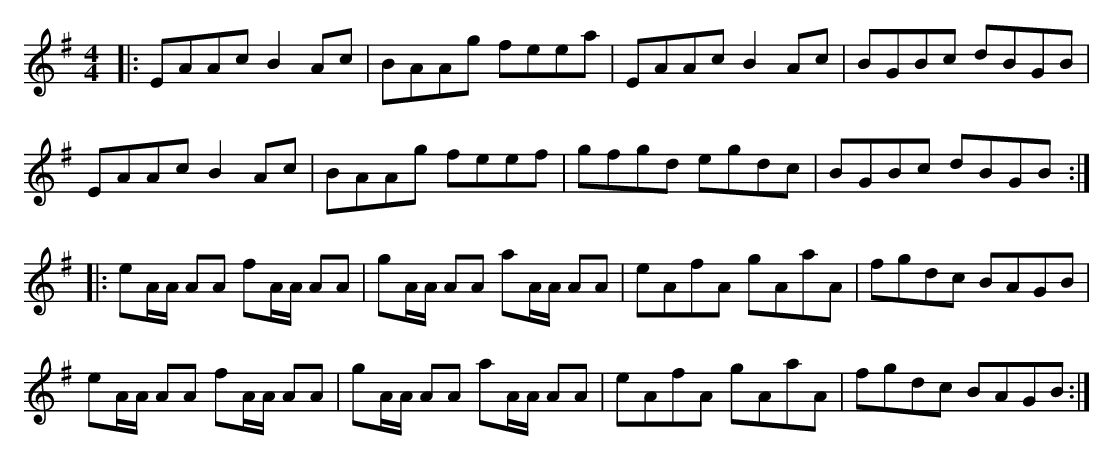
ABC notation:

X:1
M:4/4
K:Ador
|: EAAc B2 Ac | BAAg feea | EAAc B2 Ac | BGBc dBGB |
 EAAc B2 Ac | BAAg feef | gfgd egdc | BGBc dBGB :|
|: eA/A/ AA fA/A/ AA | gA/A/ AA aA/A/ AA | eAfA gAaA | fgdc BAGB |
 eA/A/ AA fA/A/ AA | gA/A/ AA aA/A/ AA | eAfA gAaA | fgdc BAGB :|
